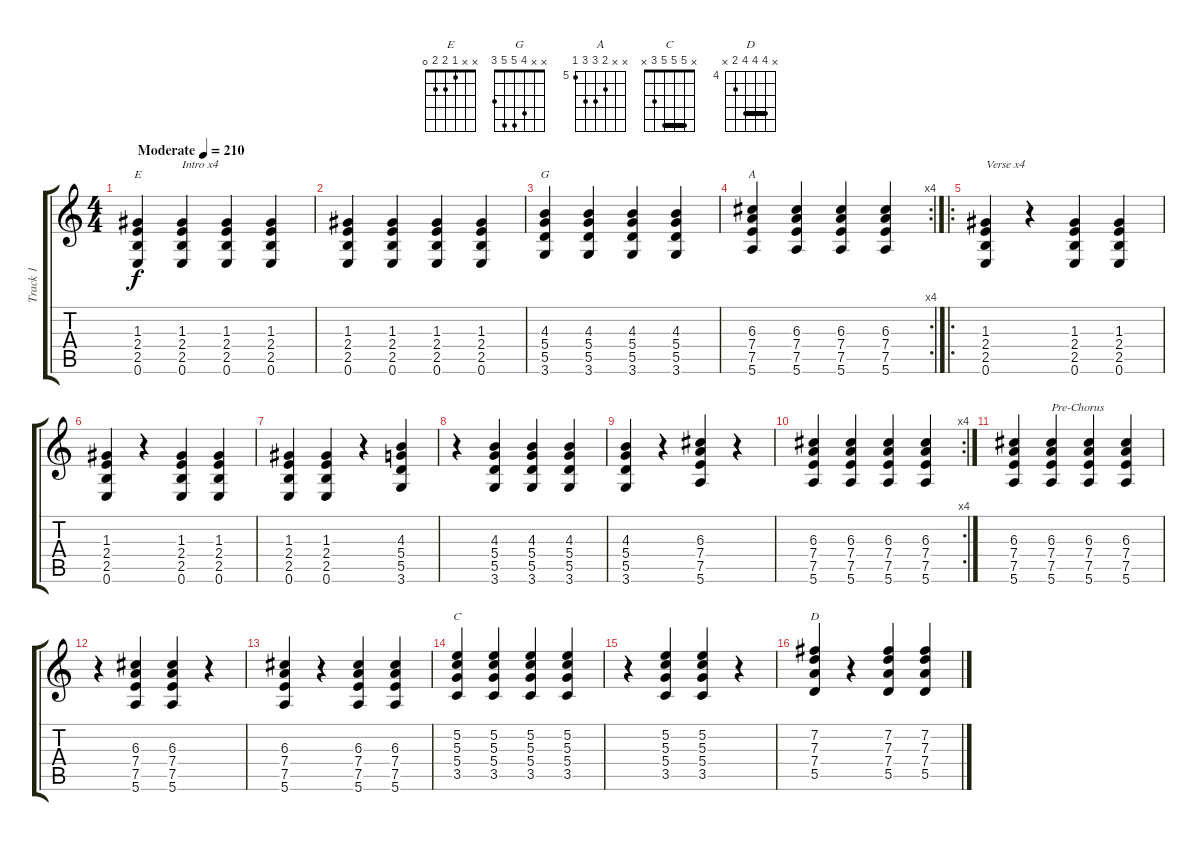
\track ("Track 1" "Track 1") {instrument overdrivenguitar}
\staff {score tabs}
\tuning (E4 B3 G3 D3 A2 E2) {hide}
\chord ("E" x x 1 2 2 0)
\chord ("G" x x 4 5 5 3)
\chord ("A" x x 6 7 7 5) {firstfret 5}
\chord ("C" x 5 5 5 3 x) {barre 5}
\chord ("D" x 7 7 7 5 x) {firstfret 4 barre 7}
\ts (4 4)
\tempo (210 "Moderate")
\clef g2
\ks c
(1.3 2.4 2.5 0.6).4{ch "E" dy f instrument overdrivenguitar} (1.3 2.4 2.5 0.6).4{txt "Intro x4"} (1.3 2.4 2.5 0.6).4 (1.3 2.4 2.5 0.6).4 |
(1.3 2.4 2.5 0.6).4 (1.3 2.4 2.5 0.6).4 (1.3 2.4 2.5 0.6).4 (1.3 2.4 2.5 0.6).4 |
(4.3 5.4 5.5 3.6).4{ch "G"} (4.3 5.4 5.5 3.6).4 (4.3 5.4 5.5 3.6).4 (4.3 5.4 5.5 3.6).4 |
\rc 4
(6.3 7.4 7.5 5.6).4{ch "A"} (6.3 7.4 7.5 5.6).4 (6.3 7.4 7.5 5.6).4 (6.3 7.4 7.5 5.6).4 |
\ro
(1.3 2.4 2.5 0.6).4{txt "Verse x4"} r.4 (1.3 2.4 2.5 0.6).4 (1.3 2.4 2.5 0.6).4 |
(1.3 2.4 2.5 0.6).4 r.4 (1.3 2.4 2.5 0.6).4 (1.3 2.4 2.5 0.6).4 |
(1.3 2.4 2.5 0.6).4 (1.3 2.4 2.5 0.6).4 r.4 (4.3 5.4 5.5 3.6).4 |
r.4 (4.3 5.4 5.5 3.6).4 (4.3 5.4 5.5 3.6).4 (4.3 5.4 5.5 3.6).4 |
(4.3 5.4 5.5 3.6).4 r.4 (6.3 7.4 7.5 5.6).4 r.4 |
\rc 4
(6.3 7.4 7.5 5.6).4 (6.3 7.4 7.5 5.6).4 (6.3 7.4 7.5 5.6).4 (6.3 7.4 7.5 5.6).4 |
(6.3 7.4 7.5 5.6).4 (6.3 7.4 7.5 5.6).4{txt "Pre-Chorus"} (6.3 7.4 7.5 5.6).4 (6.3 7.4 7.5 5.6).4 |
r.4 (6.3 7.4 7.5 5.6).4 (6.3 7.4 7.5 5.6).4 r.4 |
(6.3 7.4 7.5 5.6).4 r.4 (6.3 7.4 7.5 5.6).4 (6.3 7.4 7.5 5.6).4 |
(5.2 5.3 5.4 3.5).4{ch "C"} (5.2 5.3 5.4 3.5).4 (5.2 5.3 5.4 3.5).4 (5.2 5.3 5.4 3.5).4 |
r.4 (5.2 5.3 5.4 3.5).4 (5.2 5.3 5.4 3.5).4 r.4 |
(7.2 7.3 7.4 5.5).4{ch "D"} r.4 (7.2 7.3 7.4 5.5).4 (7.2 7.3 7.4 5.5).4
